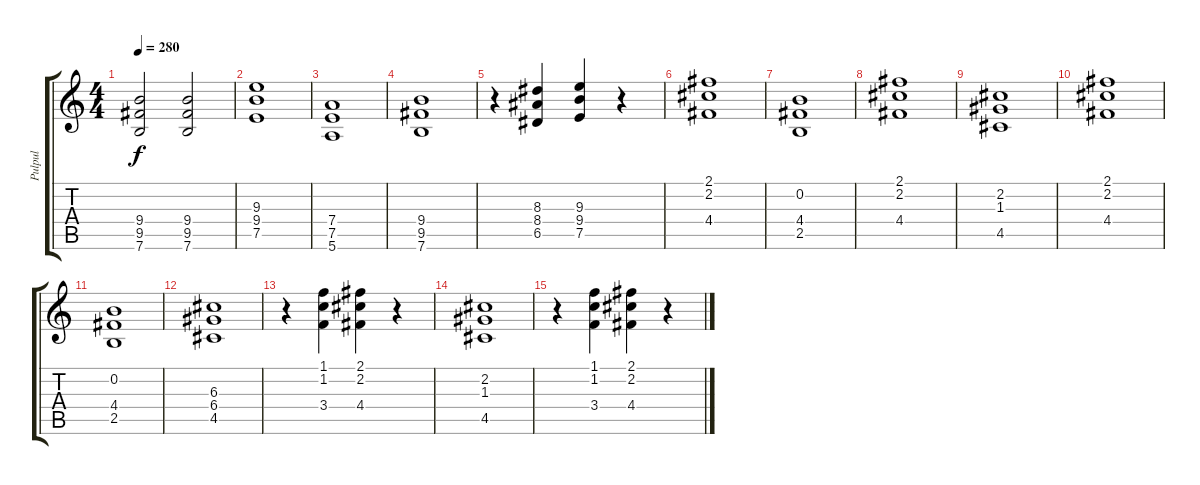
\track ("Pulpul" "Pulpul") {instrument electricguitarclean}
\staff {score tabs}
\tuning (E4 B3 G3 D3 A2 E2) {hide}
\ts (4 4)
\tempo 280
\clef g2
\ks c
(9.4 9.5 7.6).2{dy f} (9.4 9.5 7.6).2 |
(9.3 9.4 7.5).1 |
(7.4 7.5 5.6).1 |
(9.4 9.5 7.6).1 |
r.4 (8.3 8.4 6.5).4 (9.3 9.4 7.5).4 r.4 |
(2.1 2.2 4.4).1 |
(0.2 4.4 2.5).1 |
(2.1 2.2 4.4).1 |
(2.2 1.3 4.5).1 |
(2.1 2.2 4.4).1 |
(0.2 4.4 2.5).1 |
(6.3 6.4 4.5).1 |
r.4 (1.1 1.2 3.4).4 (2.1 2.2 4.4).4 r.4 |
(2.2 1.3 4.5).1 |
r.4 (1.1 1.2 3.4).4 (2.1 2.2 4.4).4 r.4
